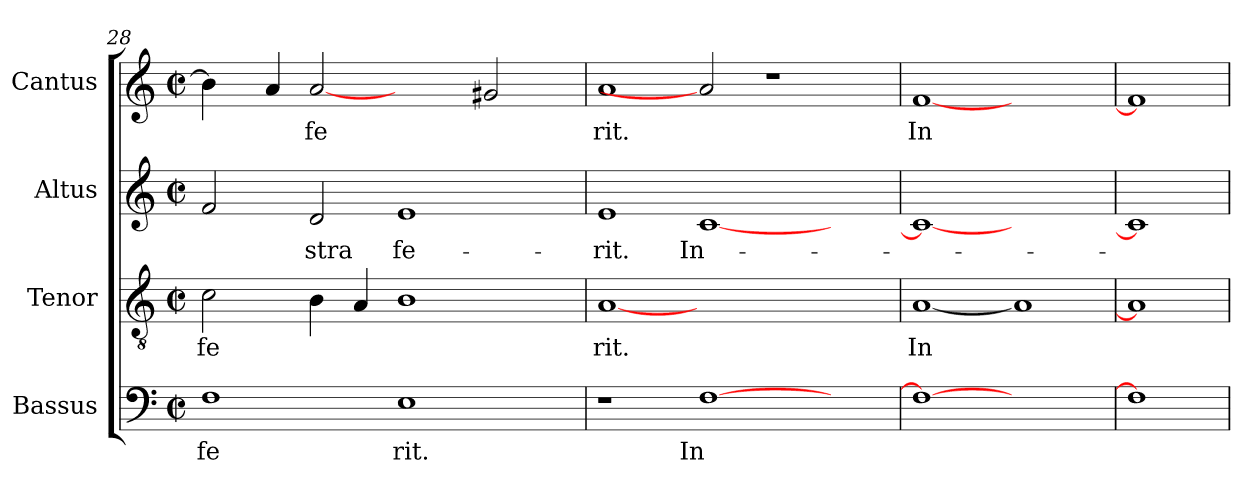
**kern	**text	**kern	**text	**kern	**text	**kern	**text
*part4	*part4	*part3	*part3	*part2	*part2	*part1	*part1
*staff4	*staff4	*staff3	*staff3	*staff2	*staff2	*staff1	*staff1
*I"Bassus	*	*I"Tenor	*	*I"Altus	*	*I"Cantus	*
!!LO:LB:g=z
*clefF4	*	*clefGv2	*	*clefG2	*	*clefG2	*
*M2/2	*	*M2/2	*	*M2/2	*	*M2/2	*
*met(c|)	*	*met(c|)	*	*met(c|)	*	*met(c|)	*
=28	=28	=28	=28	=28	=28	=28	=28
!	!LO:LY:b:cj	!	!LO:LY:b:cj	!	!	!	!
*	*	*^	*	*	*	*	*
1F	fe	2c\	8ryy	fe	2f/	.	4b\]	.
.	.	.	64ryy	.	.	.	.	.
.	.	.	1ryy	.	.	.	.	.
.	.	.	.	.	.	.	4a/	.
!	!	!	!	!	!	!LO:LY:b:cj	!	!LO:LY:b:cj
.	.	4B\	.	.	2d/	-stra	[2a	fe
.	.	4A/	.	.	.	.	.	.
!	!LO:LY:b:cj	!	!	!	!	!LO:LY:b:cj	!	!
1E	rit.	1B	.	.	1e	fe-	2ryy	.
.	.	.	2ryy	.	.	.	.	.
.	.	.	.	.	.	.	2g#/	.
.	.	.	4ryy	.	.	.	.	.
.	.	.	16..ryy	.	.	.	.	.
=29	=29	=29	=29	=29	=29	=29	=29	=29
!	!	!	!	!LO:LY:b:cj	!	!LO:LY:b:cj	!	!LO:LY:b:cj
*	*	*v	*v	*	*	*	*	*
1r	.	[1A	rit.	1e	-rit.	1a	rit.
!	!LO:LY:b:cj	!	!	!	!LO:LY:b:cj	!	!
[>1F	In	1.ryy	.	[<1c	In-	2a]	.
.	.	.	.	.	.	1r	.
2ryy	.	.	.	2ryy	.	.	.
=30	=30	=30	=30	=30	=30	=30	=30
!	!	!	!LO:LY:b:cj	!	!	!	!LO:LY:b:cj
1F_	.	[1A	In	1c_	.	[1f	In
1ryy	.	1A]	.	1ryy	.	1ryy	.
=31	=31	=31	=31	=31	=31	=31	=31
1F]	.	1A]	.	1c]	.	1f]	.
=	=	=	=	=	=	=	=
*-	*-	*-	*-	*-	*-	*-	*-
